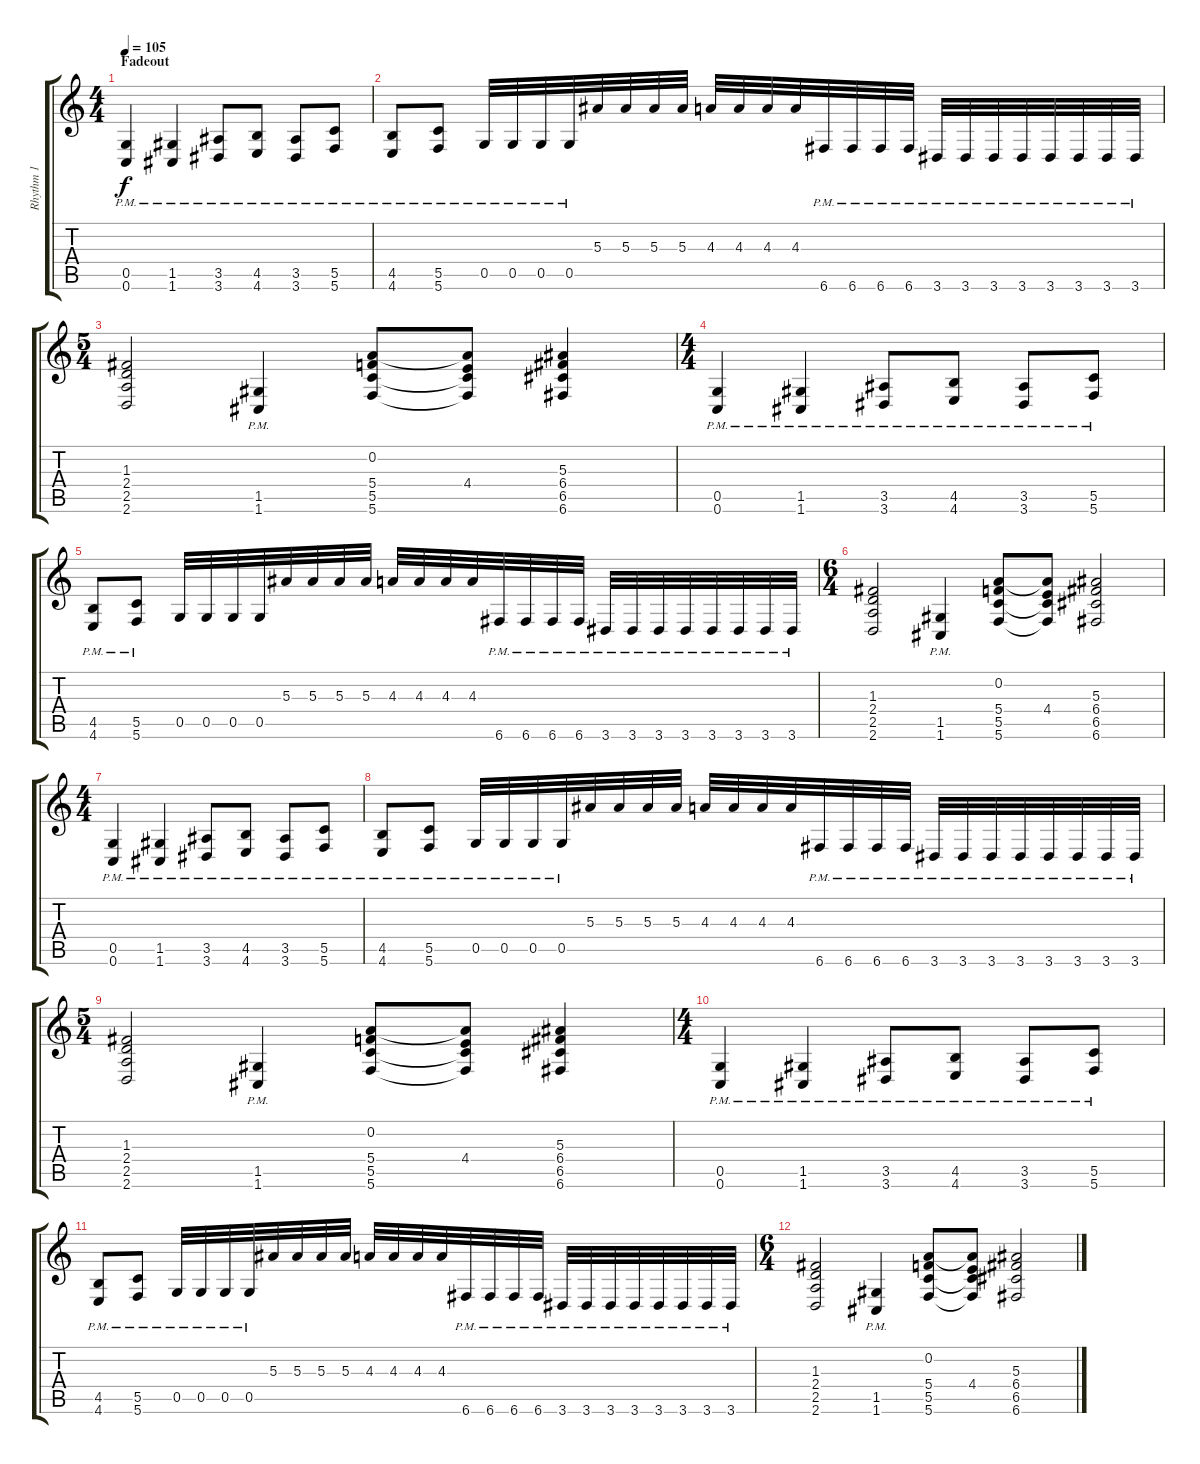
\track ("Rhythm 1" "Rhythm 1") {instrument distortionguitar}
\staff {score tabs}
\tuning (D4 A3 F3 C3 G2 C2) {hide}
\ts (4 4)
\section ("" "Fadeout")
\tempo 105
\clef g2
\ks c
(0.5{pm} 0.6{pm}).4{dy f} (1.5{pm} 1.6{pm}).4 (3.5{pm} 3.6{pm}).8 (4.5{pm} 4.6{pm}).8 (3.5{pm} 3.6{pm}).8 (5.5{pm} 5.6{pm}).8 |
(4.5{pm} 4.6{pm}).8 (5.5{pm} 5.6{pm}).8 0.5{pm}.32 0.5{pm}.32 0.5{pm}.32 0.5{pm}.32 5.3.32 5.3.32 5.3.32 5.3.32 4.3.32 4.3.32 4.3.32 4.3.32 6.6{pm}.32 6.6{pm}.32 6.6{pm}.32 6.6{pm}.32 3.6{pm}.32 3.6{pm}.32 3.6{pm}.32 3.6{pm}.32 3.6{pm}.32 3.6{pm}.32 3.6{pm}.32 3.6{pm}.32 |
\ts (5 4)
(1.3 2.4 2.5 2.6).2 (1.5{pm} 1.6{pm}).4 (0.2 5.4 5.5 5.6).8 (0.2{t} 4.4 5.5{t} 5.6{t}).8 (5.3 6.4 6.5 6.6).4 |
\ts (4 4)
(0.5{pm} 0.6{pm}).4 (1.5{pm} 1.6{pm}).4 (3.5{pm} 3.6{pm}).8 (4.5{pm} 4.6{pm}).8 (3.5{pm} 3.6{pm}).8 (5.5{pm} 5.6{pm}).8 |
(4.5{pm} 4.6{pm}).8 (5.5{pm} 5.6{pm}).8 0.5.32 0.5.32 0.5.32 0.5.32 5.3.32 5.3.32 5.3.32 5.3.32 4.3.32 4.3.32 4.3.32 4.3.32 6.6{pm}.32 6.6{pm}.32 6.6{pm}.32 6.6{pm}.32 3.6{pm}.32 3.6{pm}.32 3.6{pm}.32 3.6{pm}.32 3.6{pm}.32 3.6{pm}.32 3.6{pm}.32 3.6{pm}.32 |
\ts (6 4)
(1.3 2.4 2.5 2.6).2 (1.5{pm} 1.6{pm}).4 (0.2 5.4 5.5 5.6).8 (0.2{t} 4.4 5.5{t} 5.6{t}).8 (5.3 6.4 6.5 6.6).2 |
\ts (4 4)
(0.5{pm} 0.6{pm}).4{volume 7} (1.5{pm} 1.6{pm}).4 (3.5{pm} 3.6{pm}).8 (4.5{pm} 4.6{pm}).8 (3.5{pm} 3.6{pm}).8 (5.5{pm} 5.6{pm}).8 |
(4.5{pm} 4.6{pm}).8 (5.5{pm} 5.6{pm}).8 0.5{pm}.32 0.5{pm}.32 0.5{pm}.32 0.5{pm}.32 5.3.32 5.3.32 5.3.32 5.3.32 4.3.32 4.3.32 4.3.32 4.3.32 6.6{pm}.32 6.6{pm}.32 6.6{pm}.32 6.6{pm}.32 3.6{pm}.32 3.6{pm}.32 3.6{pm}.32 3.6{pm}.32 3.6{pm}.32 3.6{pm}.32 3.6{pm}.32 3.6{pm}.32 |
\ts (5 4)
(1.3 2.4 2.5 2.6).2 (1.5{pm} 1.6{pm}).4 (0.2 5.4 5.5 5.6).8 (0.2{t} 4.4 5.5{t} 5.6{t}).8 (5.3 6.4 6.5 6.6).4 |
\ts (4 4)
(0.5{pm} 0.6{pm}).4{volume 0} (1.5{pm} 1.6{pm}).4 (3.5{pm} 3.6{pm}).8 (4.5{pm} 4.6{pm}).8 (3.5{pm} 3.6{pm}).8 (5.5{pm} 5.6{pm}).8 |
(4.5{pm} 4.6{pm}).8 (5.5{pm} 5.6{pm}).8 0.5{pm}.32 0.5{pm}.32 0.5{pm}.32 0.5{pm}.32 5.3.32 5.3.32 5.3.32 5.3.32 4.3.32 4.3.32 4.3.32 4.3.32 6.6{pm}.32 6.6{pm}.32 6.6{pm}.32 6.6{pm}.32 3.6{pm}.32 3.6{pm}.32 3.6{pm}.32 3.6{pm}.32 3.6{pm}.32 3.6{pm}.32 3.6{pm}.32 3.6{pm}.32 |
\ts (6 4)
(1.3 2.4 2.5 2.6).2 (1.5{pm} 1.6{pm}).4 (0.2 5.4 5.5 5.6).8 (0.2{t} 4.4 5.5{t} 5.6{t}).8 (5.3 6.4 6.5 6.6).2
